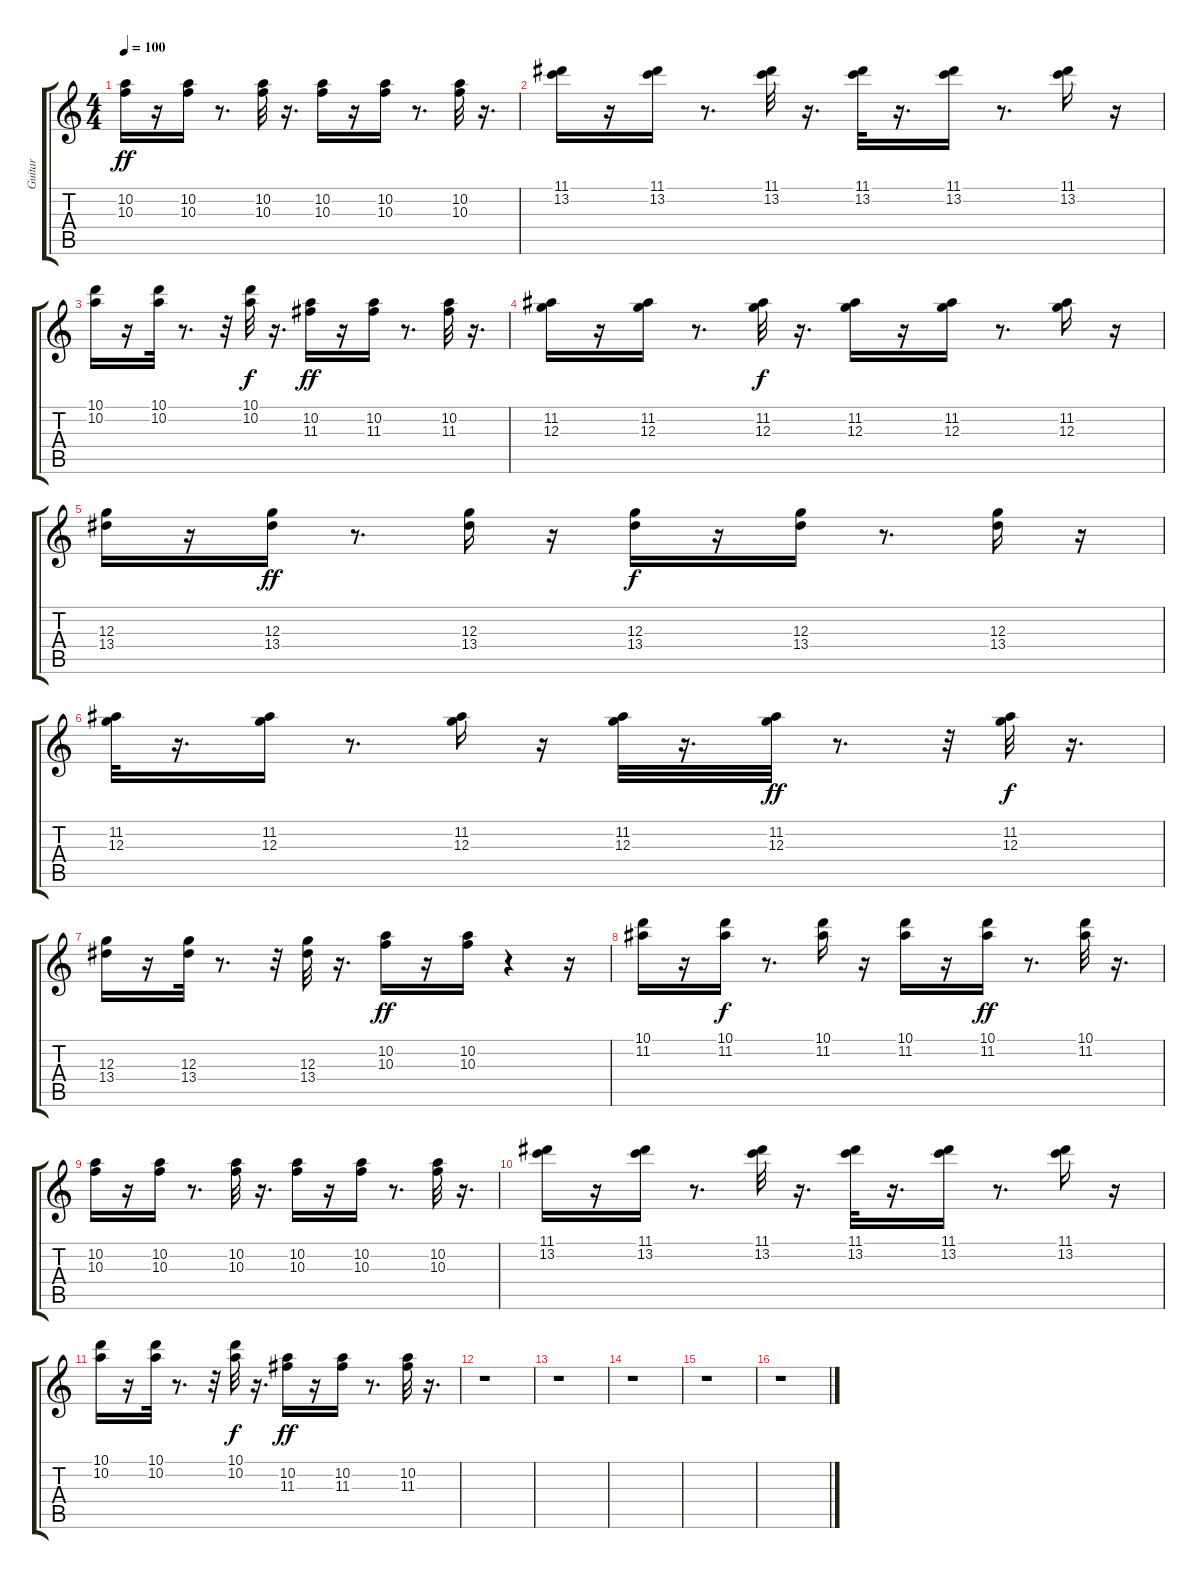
\track ("Guitar" "Guitar") {instrument electricguitarclean}
\staff {score tabs}
\tuning (E4 B3 G3 D3 A2 E2) {hide}
\ts (4 4)
\tempo 100
\clef g2
\ks c
(10.2 10.3).16{dy ff} r.16 (10.2 10.3).16 r.8{d} (10.2 10.3).32 r.16{d} (10.2 10.3).16 r.16 (10.2 10.3).16 r.8{d} (10.2 10.3).32 r.16{d} |
(11.1 13.2).16 r.16 (11.1 13.2).16 r.8{d} (11.1 13.2).32 r.16{d} (11.1 13.2).32 r.16{d} (11.1 13.2).16 r.8{d} (11.1 13.2).16 r.16 |
(10.1 10.2).16 r.16 (10.1 10.2).32 r.8{d} r.32 (10.1 10.2).32{dy f} r.16{d} (10.2 11.3).16{dy ff} r.16 (10.2 11.3).16 r.8{d} (10.2 11.3).32 r.16{d} |
(11.2 12.3).16 r.16 (11.2 12.3).16 r.8{d} (11.2 12.3).32{dy f} r.16{d} (11.2 12.3).16 r.16 (11.2 12.3).16 r.8{d} (11.2 12.3).16 r.16 |
(12.3 13.4).16 r.16 (12.3 13.4).16{dy ff} r.8{d} (12.3 13.4).16 r.16 (12.3 13.4).16{dy f} r.16 (12.3 13.4).16 r.8{d} (12.3 13.4).16 r.16 |
(11.2 12.3).32 r.16{d} (11.2 12.3).16 r.8{d} (11.2 12.3).16 r.16 (11.2 12.3).32 r.16{d} (11.2 12.3).32{dy ff} r.8{d} r.32 (11.2 12.3).32{dy f} r.16{d} |
(12.3 13.4).16 r.16 (12.3 13.4).32 r.8{d} r.32 (12.3 13.4).32 r.16{d} (10.2 10.3).16{dy ff} r.16 (10.2 10.3).16 r.4 r.16 |
(10.1 11.2).16 r.16 (10.1 11.2).16{dy f} r.8{d} (10.1 11.2).16 r.16 (10.1 11.2).16 r.16 (10.1 11.2).16{dy ff} r.8{d} (10.1 11.2).32 r.16{d} |
(10.2 10.3).16 r.16 (10.2 10.3).16 r.8{d} (10.2 10.3).32 r.16{d} (10.2 10.3).16 r.16 (10.2 10.3).16 r.8{d} (10.2 10.3).32 r.16{d} |
(11.1 13.2).16 r.16 (11.1 13.2).16 r.8{d} (11.1 13.2).32 r.16{d} (11.1 13.2).32 r.16{d} (11.1 13.2).16 r.8{d} (11.1 13.2).16 r.16 |
(10.1 10.2).16 r.16 (10.1 10.2).32 r.8{d} r.32 (10.1 10.2).32{dy f} r.16{d} (10.2 11.3).16{dy ff} r.16 (10.2 11.3).16 r.8{d} (10.2 11.3).32 r.16{d} |
r.1 |
r.1 |
r.1 |
r.1 |
r.1
